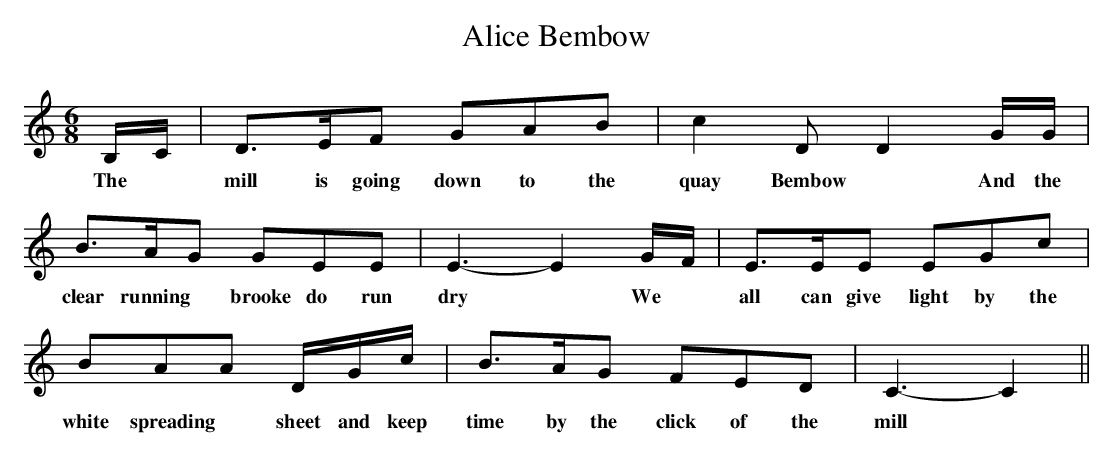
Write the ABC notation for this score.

X:1
T:Alice Bembow
M:6/8
L:1/8
K:C
B,/C/|D>EF GAB|c2DD2G/G/|
w:The *mill is going down to the quay Bembow *And the
B>AG GEE|E3-E2G/-F/|E>EE EGc|
w:clear running *brooke do run dry *We *all can give light by the
BAA D/G/c/|B>AG FED|C3-C2||
w:white spreading *sheet and keep time by the click of the mill
